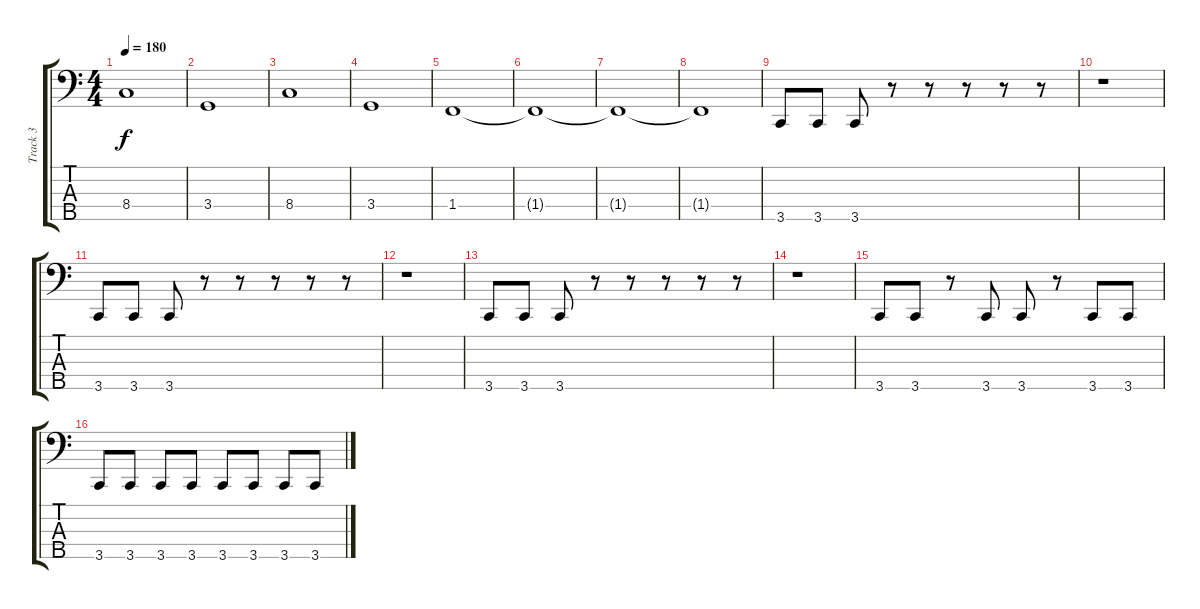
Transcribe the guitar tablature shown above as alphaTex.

\track ("Track 3" "Track 3") {instrument slapbass2}
\staff {score tabs}
\tuning (G2 D2 A1 E1 A0) {hide}
\ts (4 4)
\tempo 180
\clef f4
\ks c
8.4.1{dy f} |
3.4.1 |
8.4.1 |
3.4.1 |
1.4.1 |
1.4{t}.1 |
1.4{t}.1 |
1.4{t}.1 |
3.5.8 3.5.8 3.5.8 r.8 r.8 r.8 r.8 r.8 |
r.1 |
3.5.8 3.5.8 3.5.8 r.8 r.8 r.8 r.8 r.8 |
r.1 |
3.5.8 3.5.8 3.5.8 r.8 r.8 r.8 r.8 r.8 |
r.1 |
3.5.8 3.5.8 r.8 3.5.8 3.5.8 r.8 3.5.8 3.5.8 |
3.5.8 3.5.8 3.5.8 3.5.8 3.5.8 3.5.8 3.5.8 3.5.8
